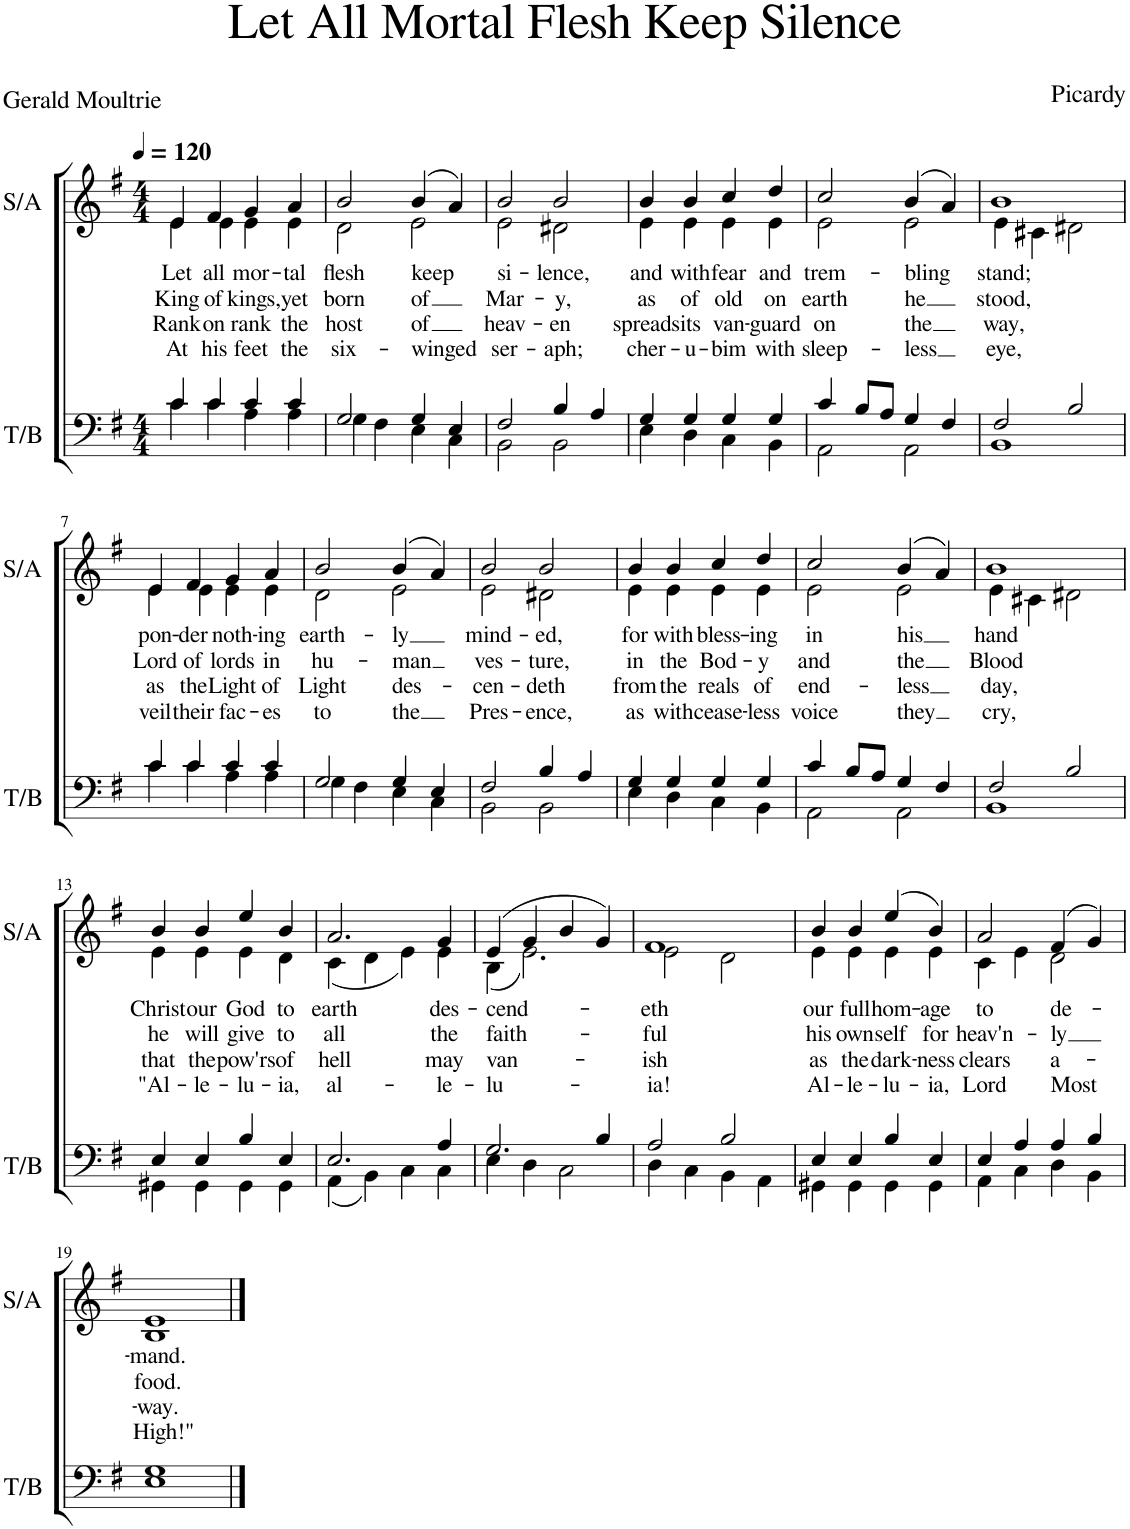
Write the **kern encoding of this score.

**kern	**kern	**text	**text	**text	**text
*part2	*part1	*part1	*part1	*part1	*part1
*staff2	*staff1	*staff1	*staff1	*staff1	*staff1
*I"T/B	*I"S/A	*	*	*	*
*I'T/B	*I'S/A	*	*	*	*
*clefF4	*clefG2	*	*	*	*
*k[f#]	*k[f#]	*	*	*	*
*M4/4	*M4/4	*	*	*	*
*MM120	*MM120	*	*	*	*
=1	=1	=1	=1	=1	=1
*^	*	*	*	*	*
!	!	!	!LO:LY:b	!LO:LY:b	!LO:LY:b	!LO:LY:b
*	*	*^	*	*	*	*
4c/	4c\	4e/	4e\	Let	King	Rank	At
!	!	!	!	!LO:LY:b	!LO:LY:b	!LO:LY:b	!LO:LY:b
4c/	4c\	4f#/	4e\	all	of	on	his
!	!	!	!	!LO:LY:b	!LO:LY:b	!LO:LY:b	!LO:LY:b
4c/	4A\	4g/	4e\	mor-	kings,	rank	feet
!	!	!	!	!LO:LY:b	!LO:LY:b	!LO:LY:b	!LO:LY:b
4c/	4A\	4a/	4e\	-tal	yet	the	the
=2	=2	=2	=2	=2	=2	=2	=2
!	!	!	!	!LO:LY:b	!LO:LY:b	!LO:LY:b	!LO:LY:b
2G/	4G\	2b/	2d\	flesh	born	host	six-
.	4F#\	.	.	.	.	.	.
!	!	!	!	!LO:LY:b	!LO:LY:b	!LO:LY:b	!LO:LY:b
4G/	4E\	(4b/	2e\	keep	of	of	-winged
4E/	4C\	4a/)	.	.	.	.	.
=3	=3	=3	=3	=3	=3	=3	=3
!	!	!	!	!LO:LY:b	!LO:LY:b	!LO:LY:b	!LO:LY:b
2F#/	2BB\	2b/	2e\	si-	Mar-	heav-	ser-
!	!	!	!	!LO:LY:b	!LO:LY:b	!LO:LY:b	!LO:LY:b
4B/	2BB\	2b/	2d#X\	-lence,	-y,	-en	-aph;
4A/	.	.	.	.	.	.	.
=4	=4	=4	=4	=4	=4	=4	=4
!	!	!	!	!LO:LY:b	!LO:LY:b	!LO:LY:b	!LO:LY:b
4G/	4E\	4b/	4e\	and	as	spreads	cher-
!	!	!	!	!LO:LY:b	!LO:LY:b	!LO:LY:b	!LO:LY:b
4G/	4D\	4b/	4e\	with	of	its	-u-
!	!	!	!	!LO:LY:b	!LO:LY:b	!LO:LY:b	!LO:LY:b
4G/	4C\	4cc/	4e\	fear	old	van-	-bim
!	!	!	!	!LO:LY:b	!LO:LY:b	!LO:LY:b	!LO:LY:b
4G/	4BB\	4dd/	4e\	and	on	-guard	with
=5	=5	=5	=5	=5	=5	=5	=5
!	!	!	!	!LO:LY:b	!LO:LY:b	!LO:LY:b	!LO:LY:b
4c/	2AA\	2cc/	2e\	trem-	earth	on	sleep-
8B/L	.	.	.	.	.	.	.
8A/J	.	.	.	.	.	.	.
!	!	!	!	!LO:LY:b	!LO:LY:b	!LO:LY:b	!LO:LY:b
4G/	2AA\	(4b/	2e\	-bling	he	the	-less
4F#/	.	4a/)	.	.	.	.	.
=6	=6	=6	=6	=6	=6	=6	=6
!	!	!	!	!LO:LY:b	!LO:LY:b	!LO:LY:b	!LO:LY:b
2F#/	1BB	1b	4e\	stand;	stood,	way,	eye,
.	.	.	4c#X\	.	.	.	.
2B/	.	.	2d#X\	.	.	.	.
!!LO:LB:g=z	!!
=7	=7	=7	=7	=7	=7	=7	=7
!	!	!	!	!LO:LY:b	!LO:LY:b	!LO:LY:b	!LO:LY:b
4c/	4c\	4e/	4e\	pon-	Lord	as	veil
!	!	!	!	!LO:LY:b	!LO:LY:b	!LO:LY:b	!LO:LY:b
4c/	4c\	4f#/	4e\	-der	of	the	their
!	!	!	!	!LO:LY:b	!LO:LY:b	!LO:LY:b	!LO:LY:b
4c/	4A\	4g/	4e\	noth-	lords	Light	fac-
!	!	!	!	!LO:LY:b	!LO:LY:b	!LO:LY:b	!LO:LY:b
4c/	4A\	4a/	4e\	-ing	in	of	-es
=8	=8	=8	=8	=8	=8	=8	=8
!	!	!	!	!LO:LY:b	!LO:LY:b	!LO:LY:b	!LO:LY:b
2G/	4G\	2b/	2d\	earth-	hu-	Light	to
.	4F#\	.	.	.	.	.	.
!	!	!	!	!LO:LY:b	!LO:LY:b	!LO:LY:b	!LO:LY:b
4G/	4E\	(4b/	2e\	-ly	-man	des-	the
4E/	4C\	4a/)	.	.	.	.	.
=9	=9	=9	=9	=9	=9	=9	=9
!	!	!	!	!LO:LY:b	!LO:LY:b	!LO:LY:b	!LO:LY:b
2F#/	2BB\	2b/	2e\	mind-	ves-	-cen-	Pres-
!	!	!	!	!LO:LY:b	!LO:LY:b	!LO:LY:b	!LO:LY:b
4B/	2BB\	2b/	2d#X\	-ed,	-ture,	-deth	-ence,
4A/	.	.	.	.	.	.	.
=10	=10	=10	=10	=10	=10	=10	=10
!	!	!	!	!LO:LY:b	!LO:LY:b	!LO:LY:b	!LO:LY:b
4G/	4E\	4b/	4e\	for	in	from	as
!	!	!	!	!LO:LY:b	!LO:LY:b	!LO:LY:b	!LO:LY:b
4G/	4D\	4b/	4e\	with	the	the	with
!	!	!	!	!LO:LY:b	!LO:LY:b	!LO:LY:b	!LO:LY:b
4G/	4C\	4cc/	4e\	bless-	Bod-	reals	cease-
!	!	!	!	!LO:LY:b	!LO:LY:b	!LO:LY:b	!LO:LY:b
4G/	4BB\	4dd/	4e\	-ing	-y	of	-less
=11	=11	=11	=11	=11	=11	=11	=11
!	!	!	!	!LO:LY:b	!LO:LY:b	!LO:LY:b	!LO:LY:b
4c/	2AA\	2cc/	2e\	in	and	end-	voice
8B/L	.	.	.	.	.	.	.
8A/J	.	.	.	.	.	.	.
!	!	!	!	!LO:LY:b	!LO:LY:b	!LO:LY:b	!LO:LY:b
4G/	2AA\	(4b/	2e\	his	the	-less	they
4F#/	.	4a/)	.	.	.	.	.
=12	=12	=12	=12	=12	=12	=12	=12
!	!	!	!	!LO:LY:b	!LO:LY:b	!LO:LY:b	!LO:LY:b
2F#/	1BB	1b	4e\	hand	Blood	day,	cry,
.	.	.	4c#X\	.	.	.	.
2B/	.	.	2d#X\	.	.	.	.
!!LO:LB:g=z	!!
=13	=13	=13	=13	=13	=13	=13	=13
!	!	!	!	!LO:LY:b	!LO:LY:b	!LO:LY:b	!LO:LY:b
4E/	4GG#X\	4b/	4e\	Christ	he	that	"Al-
!	!	!	!	!LO:LY:b	!LO:LY:b	!LO:LY:b	!LO:LY:b
4E/	4GG#\	4b/	4e\	our	will	the	-le-
!	!	!	!	!LO:LY:b	!LO:LY:b	!LO:LY:b	!LO:LY:b
4B/	4GG#\	4ee/	4e\	God	give	pow'rs	-lu-
!	!	!	!	!LO:LY:b	!LO:LY:b	!LO:LY:b	!LO:LY:b
4E/	4GG#\	4b/	4d\	to	to	of	-ia,
=14	=14	=14	=14	=14	=14	=14	=14
!	!	!	!	!LO:LY:b	!LO:LY:b	!LO:LY:b	!LO:LY:b
2.E/	(4AA\	2.a/	(4c\	earth	all	hell	al-
.	4BB\)	.	4d\	.	.	.	.
.	4C\	.	4e\)	.	.	.	.
!	!	!	!	!LO:LY:b	!LO:LY:b	!LO:LY:b	!LO:LY:b
4A/	4C\	4g/	4e\	des-	the	may	-le-
=15	=15	=15	=15	=15	=15	=15	=15
!	!	!	!	!LO:LY:b	!LO:LY:b	!LO:LY:b	!LO:LY:b
2.G/	4E\	(4e/	(4B\	-cend-	faith-	van-	-lu-
.	4D\	4g/	2.e\)	.	.	.	.
.	2C\	4b/	.	.	.	.	.
4B/	.	4g/)	.	.	.	.	.
=16	=16	=16	=16	=16	=16	=16	=16
!	!	!	!	!LO:LY:b	!LO:LY:b	!LO:LY:b	!LO:LY:b
2A/	4D\	1f#	2e\	-eth	-ful	-ish	-ia!
.	4C\	.	.	.	.	.	.
2B/	4BB\	.	2d\	.	.	.	.
.	4AA\	.	.	.	.	.	.
=17	=17	=17	=17	=17	=17	=17	=17
!	!	!	!	!LO:LY:b	!LO:LY:b	!LO:LY:b	!LO:LY:b
4E/	4GG#X\	4b/	4e\	our	his	as	Al-
!	!	!	!	!LO:LY:b	!LO:LY:b	!LO:LY:b	!LO:LY:b
4E/	4GG#\	4b/	4e\	full	own	the	-le-
!	!	!	!	!LO:LY:b	!LO:LY:b	!LO:LY:b	!LO:LY:b
4B/	4GG#\	(4ee/	4e\	hom-	self	dark-	-lu-
!	!	!	!	!LO:LY:b	!LO:LY:b	!LO:LY:b	!LO:LY:b
4E/	4GG#\	4b/)	4e\	-age	for	-ness	-ia,
=18	=18	=18	=18	=18	=18	=18	=18
!	!	!	!	!LO:LY:b	!LO:LY:b	!LO:LY:b	!LO:LY:b
4E/	4AA\	2a/	4c\	to	heav'n-	clears	Lord
4A/	4C\	.	4e\	.	.	.	.
!	!	!	!	!LO:LY:b	!LO:LY:b	!LO:LY:b	!LO:LY:b
4A/	4D\	(4f#/	2d\	de-	-ly	a-	Most
4B/	4BB\	4g/)	.	.	.	.	.
!!LO:LB:g=z	!!
=19	=19	=19	=19	=19	=19	=19	=19
!	!	!	!	!LO:LY:b	!LO:LY:b	!LO:LY:b	!LO:LY:b
1G	1E	1e	1B	-mand.	food.	-way.	High!"
*v	*v	*	*	*	*	*	*
*	*v	*v	*	*	*	*
==	==	==	==	==	==
*-	*-	*-	*-	*-	*-
